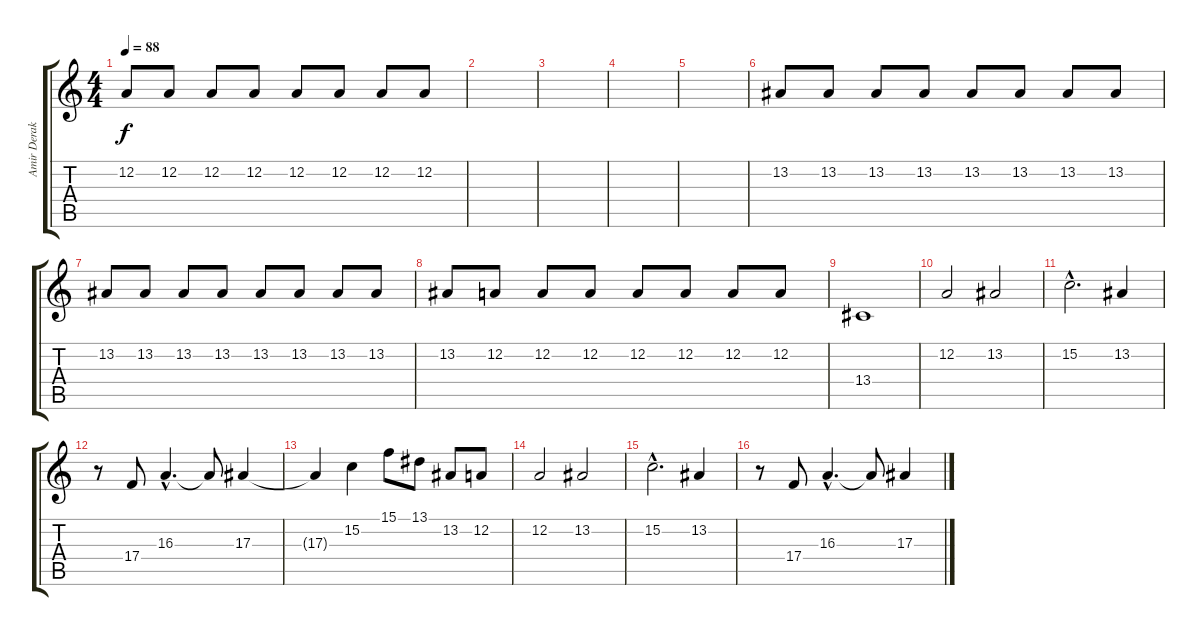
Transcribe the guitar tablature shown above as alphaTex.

\track ("Amir Derakh - G-Synth" "Amir Derak") {instrument lead1square}
\staff {score tabs}
\tuning (D4 A3 F3 C3 G2 C2) {hide}
\ts (4 4)
\tempo 88
\clef g2
\ks c
12.2.8{dy f} 12.2.8 12.2.8 12.2.8 12.2.8 12.2.8 12.2.8 12.2.8 |
|
|
|
|
13.2.8{volume 16} 13.2.8 13.2.8 13.2.8 13.2.8 13.2.8 13.2.8 13.2.8 |
13.2.8 13.2.8 13.2.8 13.2.8 13.2.8 13.2.8 13.2.8 13.2.8 |
13.2.8 12.2.8 12.2.8 12.2.8 12.2.8 12.2.8 12.2.8 12.2.8 |
13.4.1 |
12.2.2 13.2.2 |
15.2{hac}.2{d} 13.2.4 |
r.8 17.4.8 16.3{hac}.4{d} 16.3{t}.8 17.3.4 |
17.3{t}.4 15.2.4 15.1.8 13.1.8 13.2.8 12.2.8 |
12.2.2 13.2.2 |
15.2{hac}.2{d} 13.2.4 |
r.8 17.4.8 16.3{hac}.4{d} 16.3{t}.8 17.3.4
